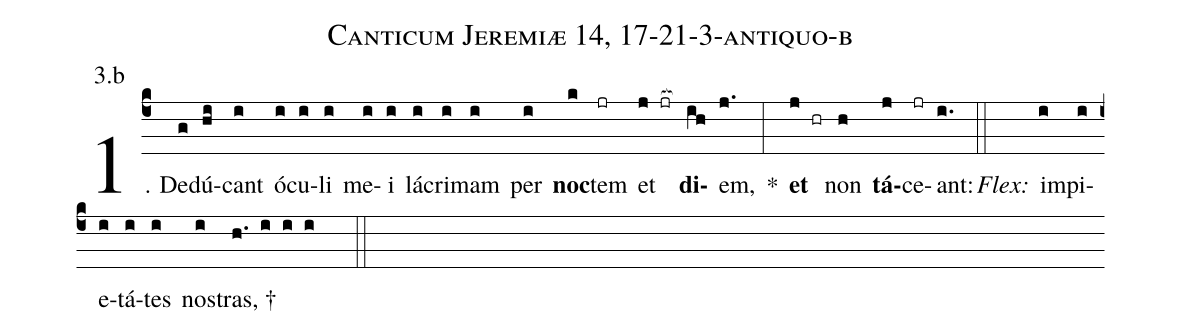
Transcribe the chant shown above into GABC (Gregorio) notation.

name: Canticum Jeremiæ 14, 17-21-3-antiquo-b;
annotation: 3.b;
%%
(c4)1. De(g)dú(hi)cant(i) ó(i)cu(i)li(i) me(i)i(i) lá(i)cri(i)mam(i) per(i) <b>noc</b>(k)tem(jr) et(j jr[ocb:1{]) <b>di</b>(ih[ocb:0}])em,(j.) *(:) <b>et</b>(j hr) non(h) <b>tá</b>(j)ce(jr)ant:(i.) (::)
<i>Flex:</i>()  im(i)pi(i)e(i)tá(i)tes(i) nos(i)tras, †(h. i i i  ::)
